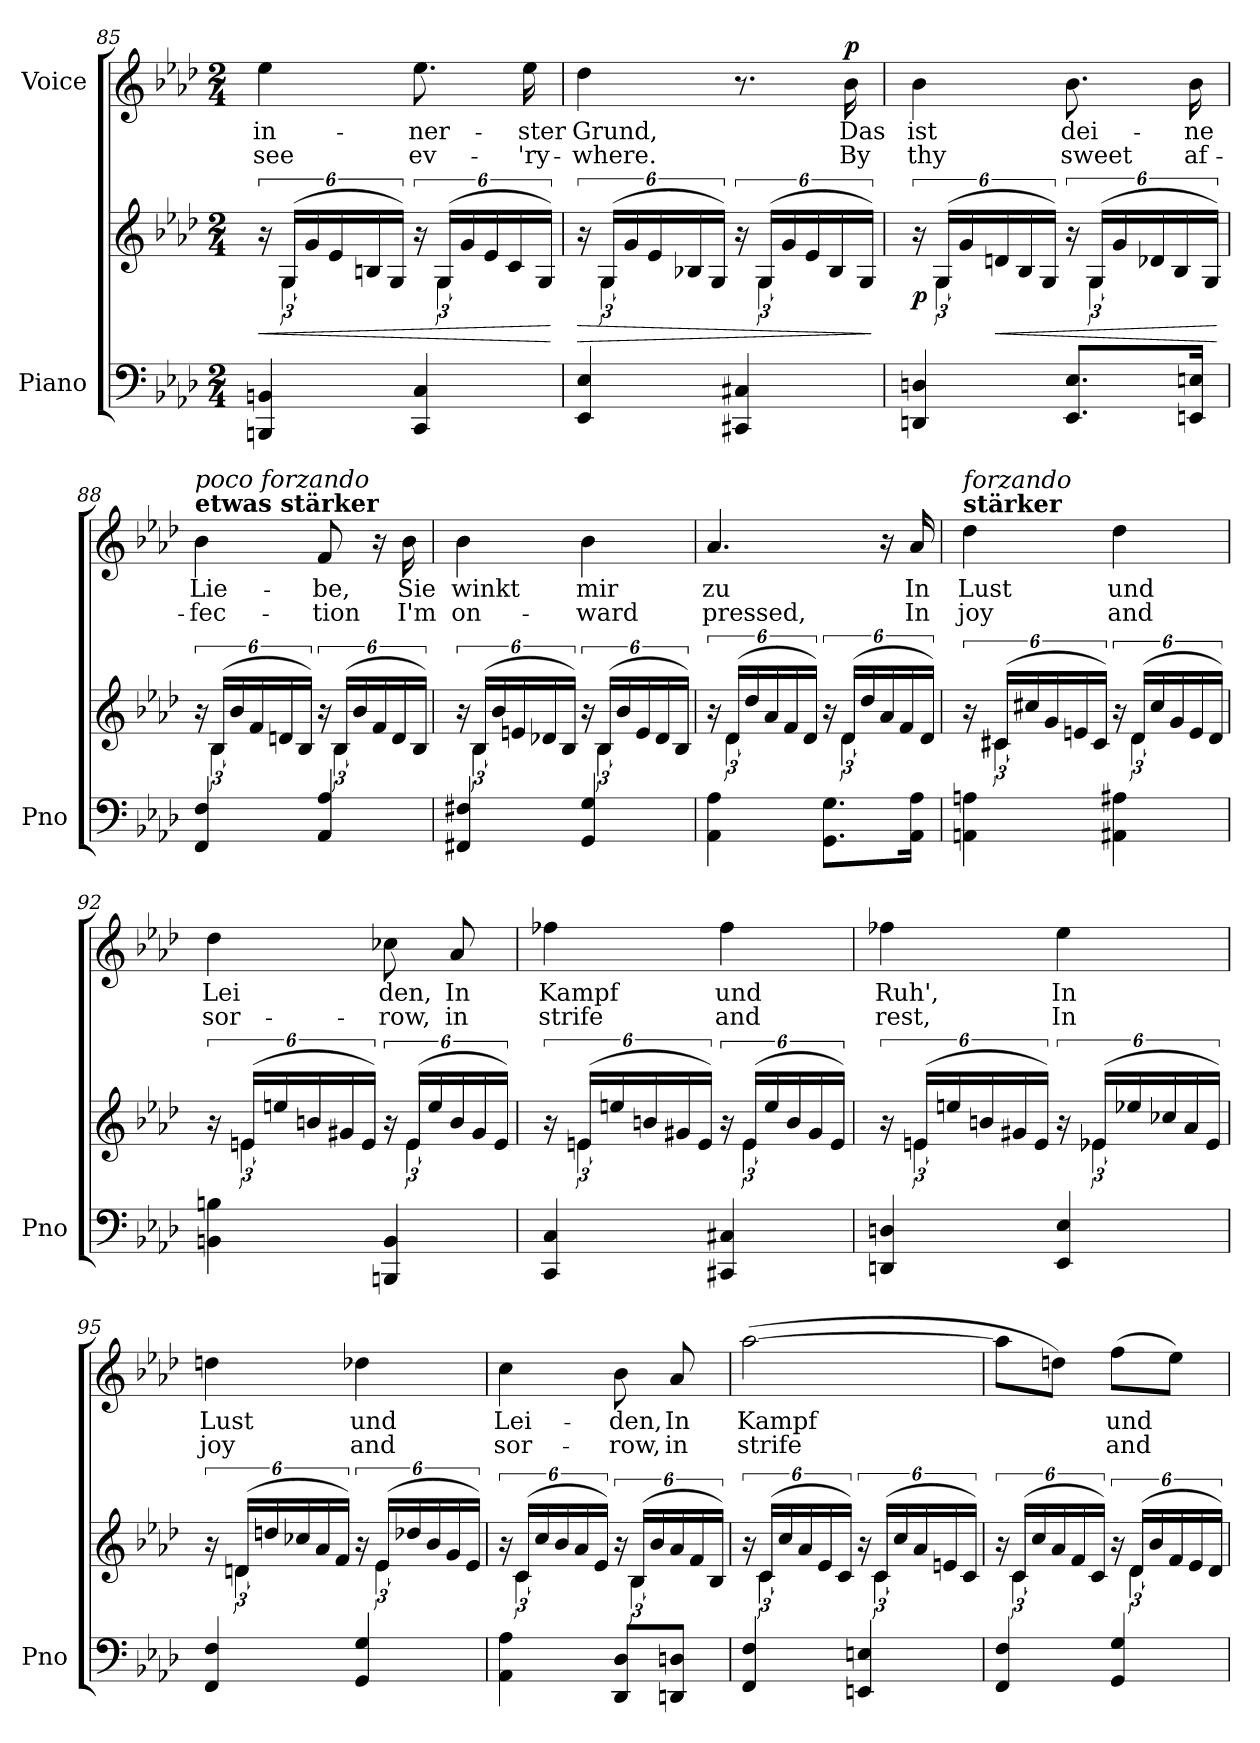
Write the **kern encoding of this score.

**kern	**kern	**dynam	**kern	**text	**text	**dynam
*part2	*part2	*part2	*part1	*part1	*part1	*part1
*staff3	*staff2	*staff2/3	*staff1	*staff1	*staff1	*staff1
*I"Piano	*	*	*I"Voice	*	*	*
*I'Pno	*	*	*	*	*	*
*clefF4	*clefG2	*	*clefG2	*	*	*
*k[b-e-a-d-]	*k[b-e-a-d-]	*	*k[b-e-a-d-]	*	*	*
*M2/4	*M2/4	*	*M2/4	*	*	*
=85	=85	=85	=85	=85	=85	=85
!	!	!LO:HP:b	!	!LO:LY:b	!LO:LY:b	!
*	*^	*	*	*	*	*
4BBBn/ 4BBn/	24r	24ryy	<	4ee-\	in-	see	.
.	(<24G/LL	6G\	.	.	.	.	.
.	24g/	.	.	.	.	.	.
.	24e-/	.	.	.	.	.	.
.	24Bn/	.	.	.	.	.	.
.	24G/JJ)	24ryy	.	.	.	.	.
!	!	!	!	!	!LO:LY:b	!LO:LY:b	!
4CC/ 4C/	24r	24ryy	.	8.ee-\	-ner-	ev-	.
.	(<24G/LL	6G\	.	.	.	.	.
.	24g/	.	.	.	.	.	.
.	24e-/	.	.	.	.	.	.
.	24c/	.	.	.	.	.	.
!	!	!	!	!	!LO:LY:b	!LO:LY:b	!
.	.	.	.	16ee-\	-ster	-'ry-	.
.	24G/JJ)	24ryy	.	.	.	.	.
*	*v	*v	*	*	*	*	*
.	.	[	.	.	.	.
!!LO:LB:g=z
=86	=86	=86	=86	=86	=86	=86
!	!	!LO:HP:b	!	!LO:LY:b	!LO:LY:b	!
*	*^	*	*	*	*	*
4EE-/ 4E-/	24r	24ryy	>	4dd-\	Grund,	-where.	.
.	(<24G/LL	6G\	.	.	.	.	.
.	24g/	.	.	.	.	.	.
.	24e-/	.	.	.	.	.	.
.	24B-X/	.	.	.	.	.	.
.	24G/JJ)	24ryy	.	.	.	.	.
4CC#X/ 4C#X/	24r	24ryy	.	8.r	.	.	.
.	(<24G/LL	6G\	.	.	.	.	.
.	24g/	.	.	.	.	.	.
.	24e-/	.	.	.	.	.	.
.	24B-/	.	.	.	.	.	.
!	!	!	!	!	!LO:LY:b	!LO:LY:b	!LO:DY:a
.	.	.	.	16b-\	Das	By	p
.	24G/JJ)	24ryy	.	.	.	.	.
*	*v	*v	*	*	*	*	*
.	.	]	.	.	.	.
!!LO:LB:g=z
=87	=87	=87	=87	=87	=87	=87
*	*^	*	*	*	*	*
!	!	!	!LO:DY:b	!	!LO:LY:b	!LO:LY:b	!
4DDn/ 4Dn/	24r	24ryy	p	4b-\	ist	thy	.
.	(<24G/LL	6G\	.	.	.	.	.
.	24g/	.	.	.	.	.	.
!	!	!	!LO:HP:b	!	!	!	!
.	24dn/	.	<	.	.	.	.
.	24B-/	.	.	.	.	.	.
.	24G/JJ)	24ryy	.	.	.	.	.
!	!	!	!	!	!LO:LY:b	!LO:LY:b	!
8.EE-/ 8.E-/L	24r	24ryy	.	8.b-\	dei-	sweet	.
.	(<24G/LL	6G\	.	.	.	.	.
.	24g/	.	.	.	.	.	.
.	24d-X/	.	.	.	.	.	.
.	24B-/	.	.	.	.	.	.
!	!	!	!	!	!LO:LY:b	!LO:LY:b	!
16EEn/ 16En/Jk	.	.	.	16b-\	-ne	af-	.
.	24G/JJ)	24ryy	.	.	.	.	.
*	*v	*v	*	*	*	*	*
.	.	[	.	.	.	.
=88	=88	=88	=88	=88	=88	=88
*	*^	*	*	*	*	*
!	!	!	!	!LO:TX:a:B:t=etwas stärker	!	!	!
!	!	!	!	!LO:TX:a:i:t=poco forzando	!	!	!
!	!	!	!	!	!LO:LY:b	!LO:LY:b	!
4FF/ 4F/	24r	24ryy	.	4b-\	Lie-	-fec-	.
.	(<24B-/LL	6B-\	.	.	.	.	.
.	24b-/	.	.	.	.	.	.
.	24f/	.	.	.	.	.	.
.	24dn/	.	.	.	.	.	.
.	24B-/JJ)	24ryy	.	.	.	.	.
!	!	!	!	!	!LO:LY:b	!LO:LY:b	!
4AA-/ 4A-/	24r	24ryy	.	8f/	-be,	-tion	.
.	(<24B-/LL	6B-\	.	.	.	.	.
.	24b-/	.	.	.	.	.	.
.	24f/	.	.	16r	.	.	.
.	24d/	.	.	.	.	.	.
!	!	!	!	!	!LO:LY:b	!LO:LY:b	!
.	.	.	.	16b-\	Sie	I'm	.
.	24B-/JJ)	24ryy	.	.	.	.	.
=89	=89	=89	=89	=89	=89	=89	=89
!	!	!	!	!	!LO:LY:b	!LO:LY:b	!
4FF#X/ 4F#X/	24r	24ryy	.	4b-\	winkt	on-	.
.	(<24B-/LL	6B-\	.	.	.	.	.
.	24b-/	.	.	.	.	.	.
.	24en/	.	.	.	.	.	.
.	24d-X/	.	.	.	.	.	.
.	24B-/JJ)	24ryy	.	.	.	.	.
!	!	!	!	!	!LO:LY:b	!LO:LY:b	!
4GG/ 4G/	24r	24ryy	.	4b-\	mir	-ward	.
.	(<24B-/LL	6B-\	.	.	.	.	.
.	24b-/	.	.	.	.	.	.
.	24e/	.	.	.	.	.	.
.	24d-/	.	.	.	.	.	.
.	24B-/JJ)	24ryy	.	.	.	.	.
!!LO:PB:g=z
=90	=90	=90	=90	=90	=90	=90	=90
!	!	!	!	!	!LO:LY:b	!LO:LY:b	!
4AA-\ 4A-\	24r	24ryy	.	4.a-/	zu	pressed,	.
.	(<24d-/LL	6d-\	.	.	.	.	.
.	24dd-/	.	.	.	.	.	.
.	24a-/	.	.	.	.	.	.
.	24f/	.	.	.	.	.	.
.	24d-/JJ)	24ryy	.	.	.	.	.
8.GG\ 8.G\L	24r	24ryy	.	.	.	.	.
.	(<24d-/LL	6d-\	.	.	.	.	.
.	24dd-/	.	.	.	.	.	.
.	24a-/	.	.	16r	.	.	.
.	24f/	.	.	.	.	.	.
!	!	!	!	!	!LO:LY:b	!LO:LY:b	!
16AA-\ 16A-\Jk	.	.	.	16a-/	In	In	.
.	24d-/JJ)	24ryy	.	.	.	.	.
!!LO:LB:g=z
=91	=91	=91	=91	=91	=91	=91	=91
!	!	!	!	!LO:TX:a:B:t=stärker	!	!	!
!	!	!	!	!LO:TX:a:i:t=forzando	!	!	!
!	!	!	!	!	!LO:LY:b	!LO:LY:b	!
4AAn\ 4An\	24r	24ryy	.	4dd-\	Lust	joy	.
.	(<24c#X/LL	6c#\	.	.	.	.	.
.	24cc#X/	.	.	.	.	.	.
.	24g/	.	.	.	.	.	.
.	24en/	.	.	.	.	.	.
.	24c#/JJ)	24ryy	.	.	.	.	.
!	!	!	!	!	!LO:LY:b	!LO:LY:b	!
4AA#X\ 4A#X\	24r	24ryy	.	4dd-\	und	and	.
.	(<24d-/LL	6d-\	.	.	.	.	.
.	24cc#/	.	.	.	.	.	.
.	24g/	.	.	.	.	.	.
.	24e/	.	.	.	.	.	.
.	24d-/JJ)	24ryy	.	.	.	.	.
=92	=92	=92	=92	=92	=92	=92	=92
!	!	!	!	!	!LO:LY:b	!LO:LY:b	!
4BBn\ 4Bn\	24r	24ryy	.	4dd-\	Lei	sor-	.
.	(<24en/LL	6e\	.	.	.	.	.
.	24een/	.	.	.	.	.	.
.	24bn/	.	.	.	.	.	.
.	24g#X/	.	.	.	.	.	.
.	24e/JJ)	24ryy	.	.	.	.	.
!	!	!	!	!	!LO:LY:b	!LO:LY:b	!
4BBBn/ 4BB/	24r	24ryy	.	8cc-X\	-den,	-row,	.
.	(<24e/LL	6e\	.	.	.	.	.
.	24ee/	.	.	.	.	.	.
!	!	!	!	!	!LO:LY:b	!LO:LY:b	!
.	24b/	.	.	8a-/	In	in	.
.	24g#/	.	.	.	.	.	.
.	24e/JJ)	24ryy	.	.	.	.	.
=93	=93	=93	=93	=93	=93	=93	=93
!	!	!	!	!	!LO:LY:b	!LO:LY:b	!
4CC/ 4C/	24r	24ryy	.	4ff-X\	Kampf	strife	.
.	(<24en/LL	6e\	.	.	.	.	.
.	24een/	.	.	.	.	.	.
.	24bn/	.	.	.	.	.	.
.	24g#X/	.	.	.	.	.	.
.	24e/JJ)	24ryy	.	.	.	.	.
!	!	!	!	!	!LO:LY:b	!LO:LY:b	!
4CC#X/ 4C#X/	24r	24ryy	.	4ff-\	und	and	.
.	(<24e/LL	6e\	.	.	.	.	.
.	24ee/	.	.	.	.	.	.
.	24b/	.	.	.	.	.	.
.	24g#/	.	.	.	.	.	.
.	24e/JJ)	24ryy	.	.	.	.	.
!!LO:LB:g=z
=94	=94	=94	=94	=94	=94	=94	=94
!	!	!	!	!	!LO:LY:b	!LO:LY:b	!
4DDn/ 4Dn/	24r	24ryy	.	4ff-X\	Ruh',	rest,	.
.	(<24en/LL	6e\	.	.	.	.	.
.	24een/	.	.	.	.	.	.
.	24bn/	.	.	.	.	.	.
.	24g#X/	.	.	.	.	.	.
.	24e/JJ)	24ryy	.	.	.	.	.
!	!	!	!	!	!LO:LY:b	!LO:LY:b	!
4EE-/ 4E-/	24r	24ryy	.	4ee-\	In	In	.
.	(<24e-X/LL	6e-\	.	.	.	.	.
.	24ee-X/	.	.	.	.	.	.
.	24cc-X/	.	.	.	.	.	.
.	24a-/	.	.	.	.	.	.
.	24e-/JJ)	24ryy	.	.	.	.	.
!!LO:LB:g=z
=95	=95	=95	=95	=95	=95	=95	=95
!	!	!	!	!	!LO:LY:b	!LO:LY:b	!
4FF/ 4F/	24r	24ryy	.	4ddn\	Lust	joy	.
.	(<24dn/LL	6d\	.	.	.	.	.
.	24ddn/	.	.	.	.	.	.
.	24cc-X/	.	.	.	.	.	.
.	24a-/	.	.	.	.	.	.
.	24f/JJ)	24ryy	.	.	.	.	.
!	!	!	!	!	!LO:LY:b	!LO:LY:b	!
4GG/ 4G/	24r	24ryy	.	4dd-X\	und	and	.
.	(<24e-/LL	6e-\	.	.	.	.	.
.	24dd-X/	.	.	.	.	.	.
.	24b-/	.	.	.	.	.	.
.	24g/	.	.	.	.	.	.
.	24e-/JJ)	24ryy	.	.	.	.	.
=96	=96	=96	=96	=96	=96	=96	=96
!	!	!	!	!	!LO:LY:b	!LO:LY:b	!
4AA-\ 4A-\	24r	24ryy	.	4cc\	Lei-	sor-	.
.	(<24c/LL	6c\	.	.	.	.	.
.	24cc/	.	.	.	.	.	.
.	24b-/	.	.	.	.	.	.
.	24a-/	.	.	.	.	.	.
.	24e-/JJ)	24ryy	.	.	.	.	.
!	!	!	!	!	!LO:LY:b	!LO:LY:b	!
8DD-/ 8D-/L	24r	24ryy	.	8b-\	-den,	-row,	.
.	(<24B-/LL	6B-\	.	.	.	.	.
.	24b-/	.	.	.	.	.	.
!	!	!	!	!	!LO:LY:b	!LO:LY:b	!
8DDn/ 8Dn/J	24a-/	.	.	8a-/	In	in	.
.	24f/	.	.	.	.	.	.
.	24B-/JJ)	24ryy	.	.	.	.	.
=97	=97	=97	=97	=97	=97	=97	=97
!	!	!	!	!	!LO:LY:b	!LO:LY:b	!
4FF/ 4F/	24r	24ryy	.	([2aa-\	Kampf	strife	.
.	(<24c/LL	6c\	.	.	.	.	.
.	24cc/	.	.	.	.	.	.
.	24a-/	.	.	.	.	.	.
.	24e-/	.	.	.	.	.	.
.	24c/JJ)	24ryy	.	.	.	.	.
4EEn/ 4En/	24r	24ryy	.	.	.	.	.
.	(<24c/LL	6c\	.	.	.	.	.
.	24cc/	.	.	.	.	.	.
.	24a-/	.	.	.	.	.	.
.	24en/	.	.	.	.	.	.
.	24c/JJ)	24ryy	.	.	.	.	.
!!LO:LB:g=z
=98	=98	=98	=98	=98	=98	=98	=98
4FF/ 4F/	24r	24ryy	.	8aa-\L]	.	.	.
.	(<24c/LL	6c\	.	.	.	.	.
.	24cc/	.	.	.	.	.	.
.	24a-/	.	.	8ddn\J)	.	.	.
.	24f/	.	.	.	.	.	.
.	24c/JJ)	24ryy	.	.	.	.	.
!	!	!	!	!	!LO:LY:b	!LO:LY:b	!
4GG/ 4G/	24r	24ryy	.	(8ff\L	und	and	.
.	(<24d-/LL	6d-\	.	.	.	.	.
.	24b-/	.	.	.	.	.	.
.	24f/	.	.	8ee-\J)	.	.	.
.	24e-/	.	.	.	.	.	.
.	24d-/JJ)	24ryy	.	.	.	.	.
*	*v	*v	*	*	*	*	*
=	=	=	=	=	=	=
*-	*-	*-	*-	*-	*-	*-
